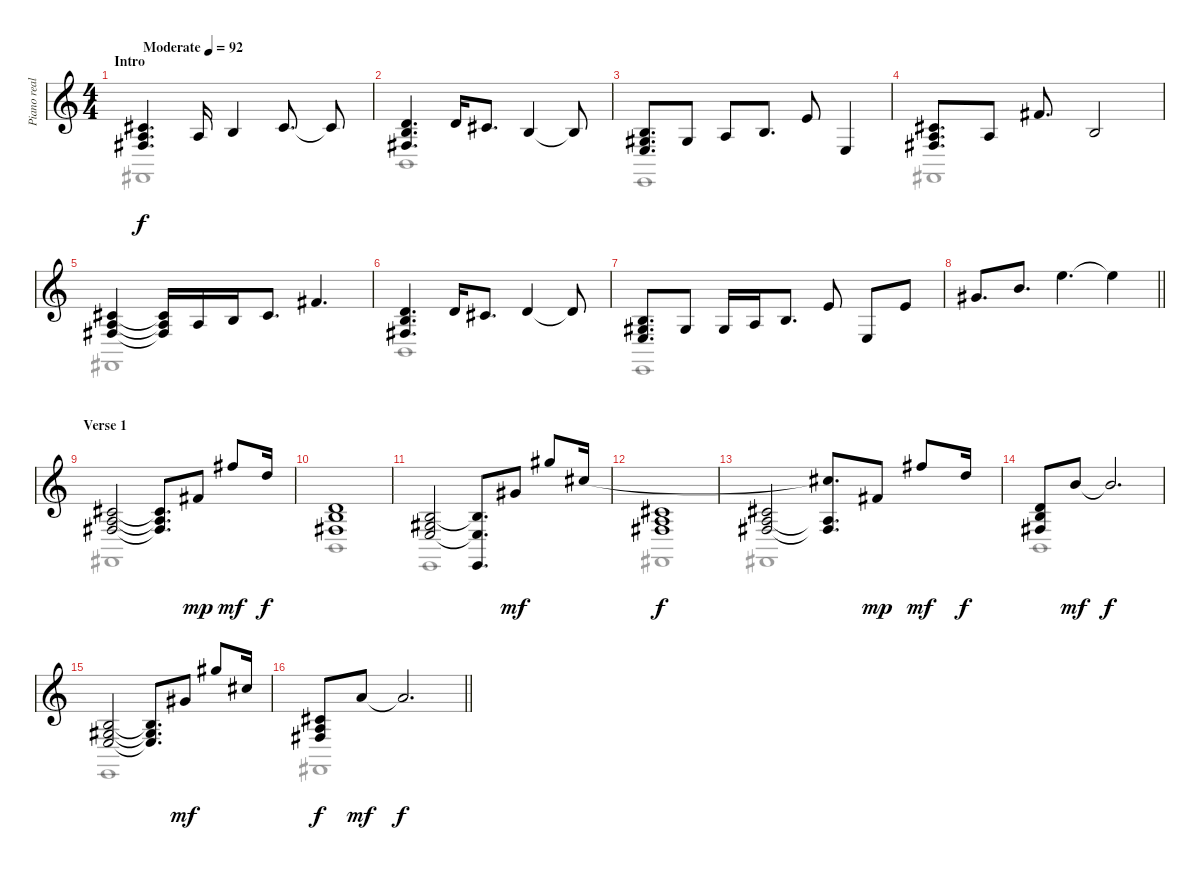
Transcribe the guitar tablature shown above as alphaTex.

\track ("Piano real" "Piano real") {instrument brightacousticpiano}
\staff {score}
\tuning (E4 B3 G3 D3 A2 E2 B1) {hide}
\voice
\ts (4 4)
\section ("" "Intro")
\tempo (92 "Moderate")
\clef g2
\ks aminor
(2.2 2.3 4.4).4{d dy f instrument brightacousticpiano} 2.3.16 0.2.4 2.2.8{d} 2.2{t}.8 |
(3.2 4.3 4.4).4{d} 3.2.16 2.2.8{d} 0.2.4 0.2{t}.8 |
(0.2 1.3 2.4).8{d} 1.3.8 2.3.8 0.2.8{d} 0.1.8 2.4.4 |
(2.2 2.3 4.4).8{d} 2.3.8 2.1.8{d} 0.2.2 |
(2.2 2.3 4.4).4 (2.2{t} 2.3{t} 4.4{t}).16 2.3.16 0.2.16 2.2.8{d} 2.1.4{d} |
(3.2 4.3 4.4).4{d} 3.2.16 2.2.8{d} 3.2.4 3.2{t}.8 |
(0.2 1.3 2.4).8{d} 1.3.8 1.3.16 2.3.16 0.2.8{d} 0.1.8 2.4.8 0.1.8 |
\barLineRight lightlight
4.1.8{d} 7.1.8{d} 12.1.4{d} 12.1{t}.4 |
\section ("" "Verse 1")
(2.2 2.3 4.4).2 (2.2{t} 2.3{t} 4.4{t}).8{d} 2.1.8{dy mp} 14.1.8{dy mf} 10.1.16{dy f} |
(7.3 9.4 9.5).1 |
(0.2 6.4 7.5).2 (0.2{t} 7.5{t} 0.6).8{d} 4.1.8{dy mf} 16.1.8 14.2.16 |
(11.4 12.5 14.6).1{dy f} |
(11.4 12.5 14.6).2 (14.2{t} 12.5{t} 14.6{t}).8{d} 11.3.8{dy mp} 14.1.8{dy mf} 15.2.16{dy f} |
(12.4 14.5 14.6).8 12.2.8{dy mf} 12.2{t}.2{d dy f} |
(0.2 1.3 2.4).2 (0.2{t} 1.3{t} 2.4{t}).8{d} 4.1.8{dy mf} 16.1.8 14.2.16 |
\barLineRight lightlight
(11.4 12.5 14.6).8{dy f} 14.3.8{dy mf} 14.3{t}.2{d dy f}
\voice
\clef g2
\ottava regular
\simile none
\ks aminor
2.6.1{dy f} |
2.5.1 |
0.6.1 |
2.6.1 |
2.6.1 |
2.5.1 |
0.6.1 |
\barLineRight lightlight
|
2.6.1 |
2.5.1 |
0.6.1 |
2.6.1 |
2.6.1 |
2.5.1 |
0.6.1 |
\barLineRight lightlight
2.6.1
